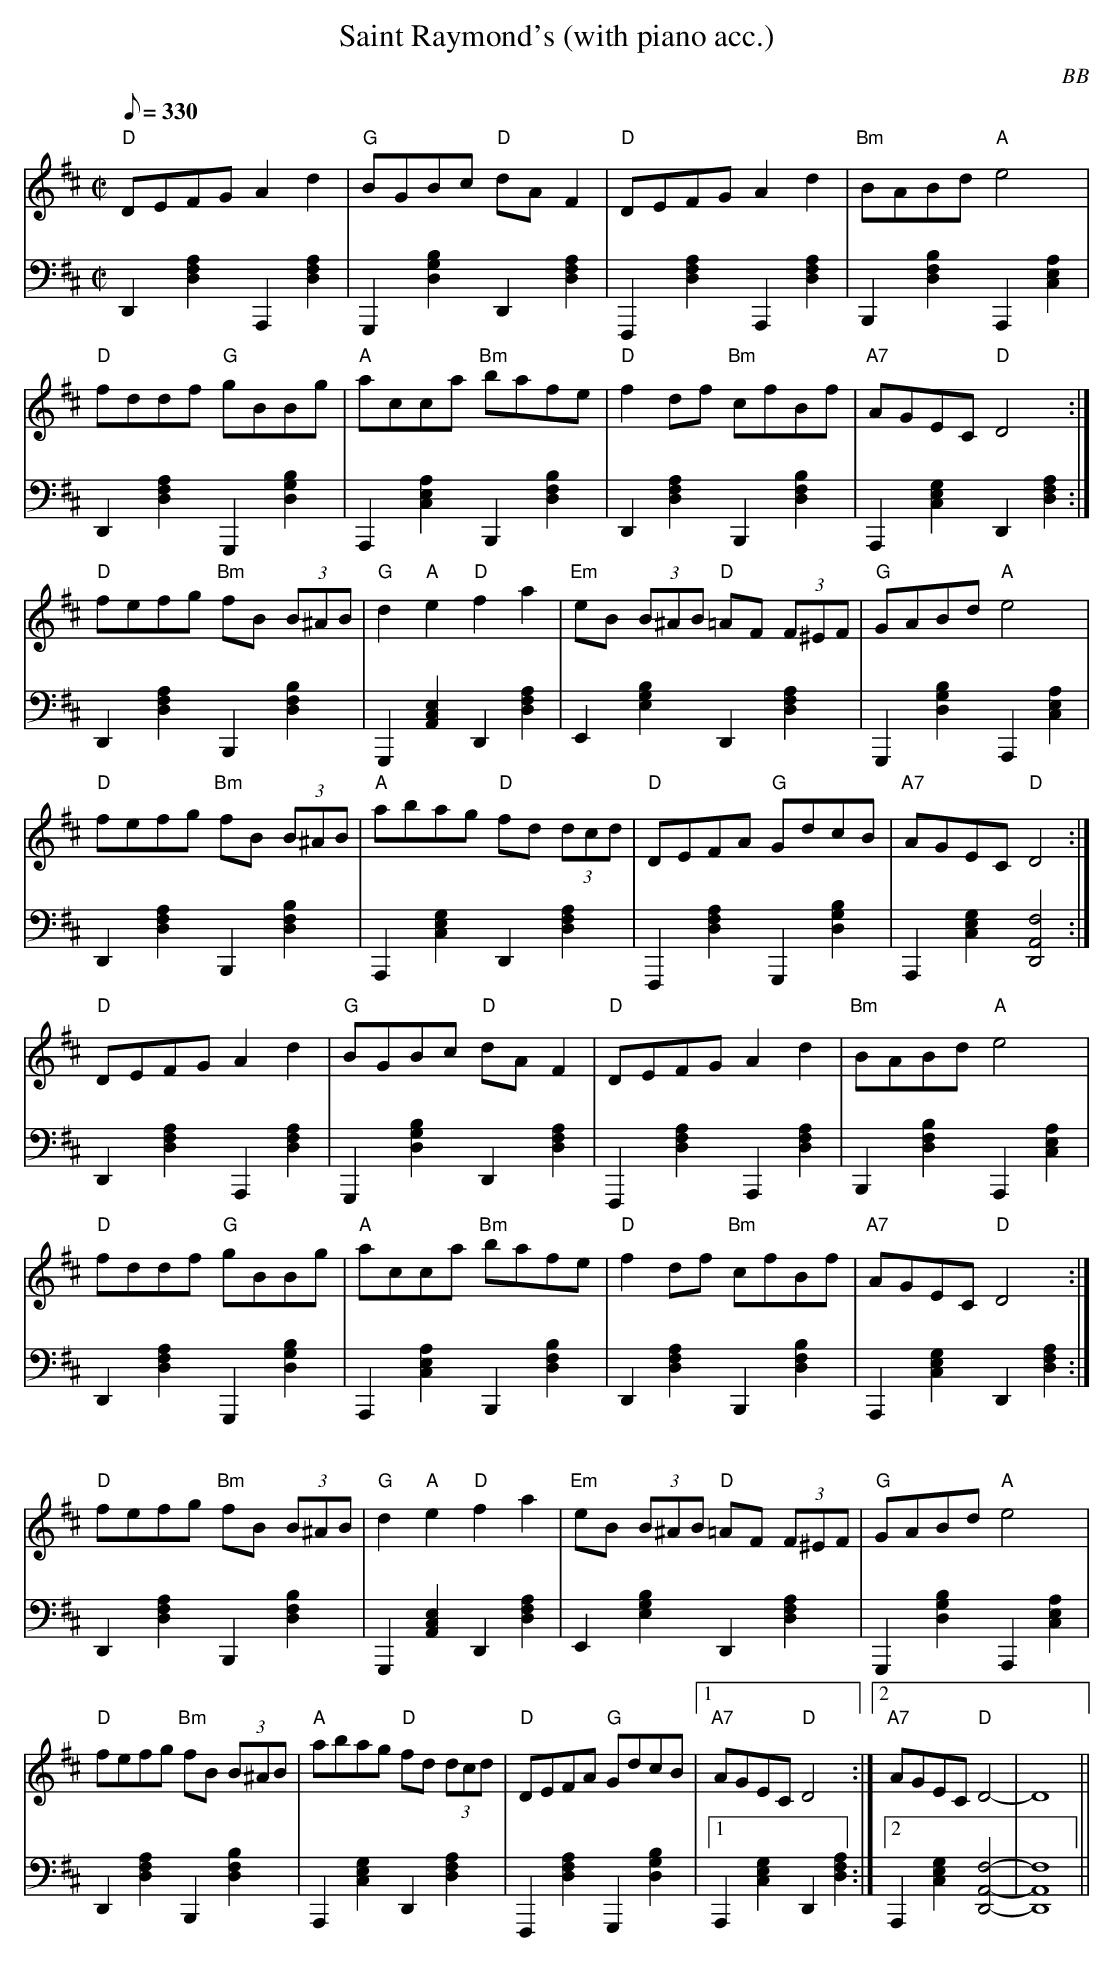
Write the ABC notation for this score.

X:1
T: Saint Raymond's (with piano acc.)
C: BB
Q: 1/8=330
M: C|
L: 1/8
V: 1 program 1 110 %fiddle
V: 2 volume=70 clef=bass m=D program 1 01
K: D
[V:1] "D"DEFG A2 d2|"G"BGBc "D"dA F2|"D"DEFG A2 d2|"Bm"BABd "A"e4|
[V:2] D,2[A2D2F2]A,,2[A2D2F2]|G,,2[G2B2D2]D,2[A2D2F2]|F,,2[A2D2F2]A,,2[A2D2F2]|\
B,,2[F2D2B2]A,,2[A2C2E2]|
[V:1] "D"fddf "G"gBBg|"A"acca "Bm"bafe|"D"f2 df "Bm"cfBf|"A7"AGEC "D"D4 :|
[V:2]  D,2[A2D2F2]G,,2[G2B2D2]|A,,2[A2C2E2]B,,2[F2D2B2]| D,2[A2D2F2]B,,2[F2D2B2]|\
A,,2[G2C2E2]D,2[A2D2F2] :|
[V:1] "D"fefg "Bm"fB (3B^AB|"G"d2 "A"e2 "D"f2 a2|"Em"eB (3B^AB "D"=AF (3F^EF|\
"G"GABd "A"e4|
[V:2]  D,2[A2D2F2]B,,2[F2D2B2]|G,,2[A,2C2E2]D,2[D2A2F2]|E,2[E2B2G2] D,2[A2D2F2]|\
G,,2[G2B2D2]A,,2[A2C2E2]|
[V:1] "D"fefg "Bm"fB (3B^AB|"A"abag "D"fd (3dcd|"D"DEFA "G"GdcB|"A7"AGEC "D"D4 :|
[V:2] D,2[A2D2F2]B,,2[F2D2B2]|A,,2[G2C2E2]D,2[A2D2F2]|F,,2[A2D2F2]G,,2[G2B2D2]|\
A,,2[G2C2E2][A,4D,4F4] :|
[V:1] "D"DEFG A2 d2|"G"BGBc "D"dA F2|"D"DEFG A2 d2|"Bm"BABd "A"e4|
[V:2] D,2[A2D2F2]A,,2[A2D2F2]|G,,2[G2B2D2]D,2[A2D2F2]|F,,2[A2D2F2]A,,2[A2D2F2]|\
B,,2[F2D2B2]A,,2[A2C2E2]|
[V:1] "D"fddf "G"gBBg|"A"acca "Bm"bafe|"D"f2 df "Bm"cfBf|"A7"AGEC "D"D4 :|
[V:2]  D,2[A2D2F2]G,,2[G2B2D2]|A,,2[A2C2E2]B,,2[F2D2B2]| D,2[A2D2F2]B,,2[F2D2B2]|\
A,,2[G2C2E2]D,2[A2D2F2] :|
[V:1] "D"fefg "Bm"fB (3B^AB|"G"d2 "A"e2 "D"f2 a2|"Em"eB (3B^AB "D"=AF (3F^EF|\
"G"GABd "A"e4|
[V:2]  D,2[A2D2F2]B,,2[F2D2B2]|G,,2[A,2C2E2]D,2[D2A2F2]|E,2[E2B2G2] D,2[A2D2F2]|\
G,,2[G2B2D2]A,,2[A2C2E2]|
[V:1] "D"fefg "Bm"fB (3B^AB|"A"abag "D"fd (3dcd|"D"DEFA "G"GdcB|1 "A7"AGEC "D"D4 :|2\
"A7"AGEC "D"D4-|D8 ||
[V:2] D,2[A2D2F2]B,,2[F2D2B2]|A,,2[G2C2E2]D,2[A2D2F2]|F,,2[A2D2F2]G,,2[G2B2D2]|1\
A,,2[G2C2E2]D,2[A2D2F2] :|2 A,,2[G2C2E2][D,4-A,4-F4-]|[D,8A,8F8] ||
